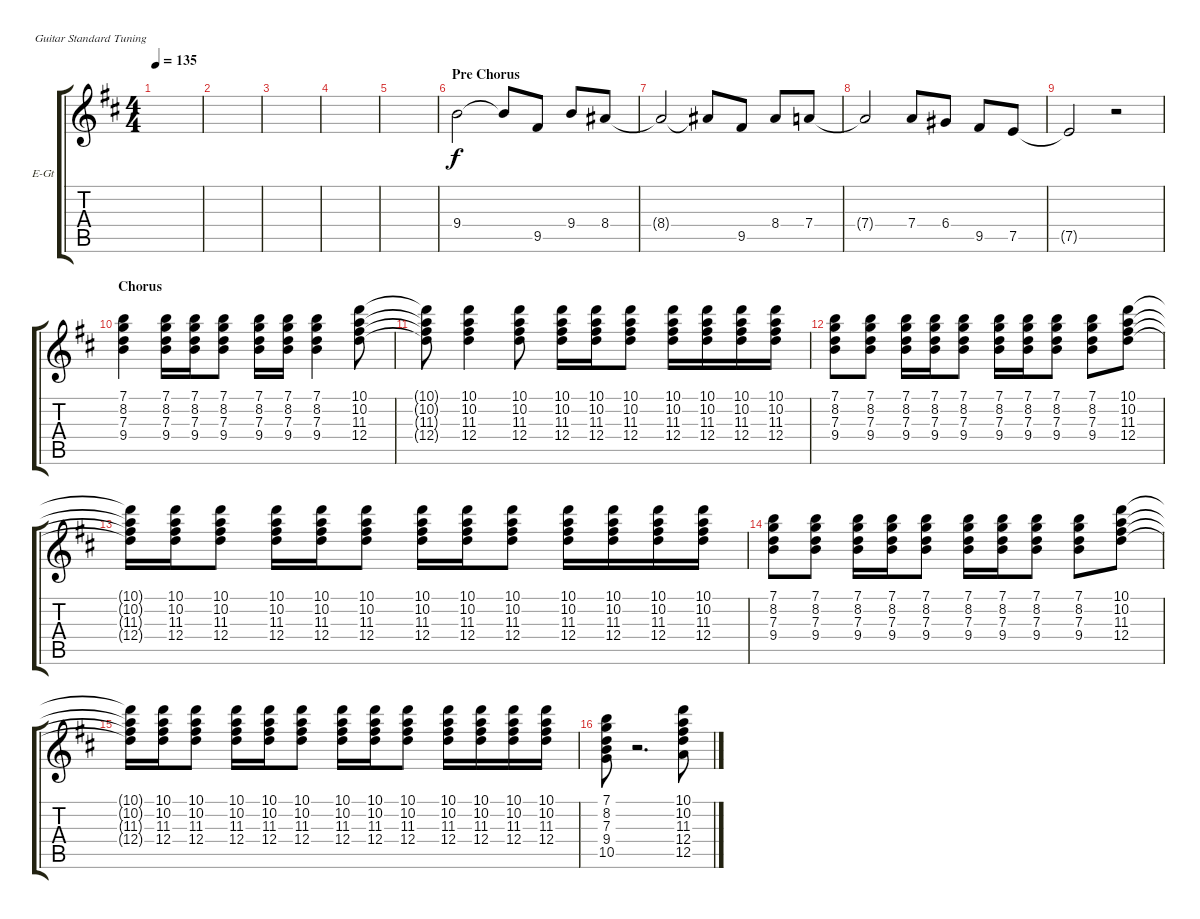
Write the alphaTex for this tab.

\defaultSystemsLayout 4
\bracketExtendMode groupsimilarinstruments
\firstSystemTrackNameOrientation horizontal
\otherSystemsTrackNameOrientation horizontal
\track ("Guitar 2" "E-Gt") {instrument electricguitarclean}
\staff {score tabs}
\tuning (E4 B3 G3 D3 A2 E2)
\ts (4 4)
\tempo 135
\clef g2
\ks bminor
|
|
|
|
|
\section ("" "Pre Chorus")
9.4.2 9.4{t}.8 9.5.8 9.4.8 8.4.8 |
8.4{t}.2 8.4{t}.8 9.5.8 8.4.8 7.4.8 |
7.4{t}.2 7.4.8 6.4.8 9.5.8 7.5.8 |
7.5{t}.2 r.2 |
\section ("" "Chorus")
(9.4 7.3 8.2 7.1).4 (9.4 7.3 8.2 7.1).16 (9.4 7.3 8.2 7.1).16 (9.4 7.3 8.2 7.1).8 (9.4 7.3 8.2 7.1).16 (9.4 7.3 8.2 7.1).16 (9.4 7.3 8.2 7.1).4 (10.1 10.2 11.3 12.4).8 |
(10.1{t} 10.2{t} 11.3{t} 12.4{t}).8 (10.1 10.2 11.3 12.4).4 (10.1 10.2 11.3 12.4).8 (10.1 10.2 11.3 12.4).16 (10.1 10.2 11.3 12.4).16 (10.1 10.2 11.3 12.4).8 (10.1 10.2 11.3 12.4).16 (10.1 10.2 11.3 12.4).16 (10.1 10.2 11.3 12.4).16 (10.1 10.2 11.3 12.4).16 |
(9.4 7.3 8.2 7.1).8 (9.4 7.3 8.2 7.1).8 (9.4 7.3 8.2 7.1).16 (9.4 7.3 8.2 7.1).16 (9.4 7.3 8.2 7.1).8 (9.4 7.3 8.2 7.1).16 (9.4 7.3 8.2 7.1).16 (9.4 7.3 8.2 7.1).8 (9.4 7.3 8.2 7.1).8 (10.1 10.2 11.3 12.4).8 |
(10.1{t} 10.2{t} 11.3{t} 12.4{t}).16 (10.1 10.2 11.3 12.4).16 (10.1 10.2 11.3 12.4).8 (10.1 10.2 11.3 12.4).16 (10.1 10.2 11.3 12.4).16 (10.1 10.2 11.3 12.4).8 (10.1 10.2 11.3 12.4).16 (10.1 10.2 11.3 12.4).16 (10.1 10.2 11.3 12.4).8 (10.1 10.2 11.3 12.4).16 (10.1 10.2 11.3 12.4).16 (10.1 10.2 11.3 12.4).16 (10.1 10.2 11.3 12.4).16 |
(9.4 7.3 8.2 7.1).8 (9.4 7.3 8.2 7.1).8 (9.4 7.3 8.2 7.1).16 (9.4 7.3 8.2 7.1).16 (9.4 7.3 8.2 7.1).8 (9.4 7.3 8.2 7.1).16 (9.4 7.3 8.2 7.1).16 (9.4 7.3 8.2 7.1).8 (9.4 7.3 8.2 7.1).8 (10.1 10.2 11.3 12.4).8 |
(10.1{t} 10.2{t} 11.3{t} 12.4{t}).16 (10.1 10.2 11.3 12.4).16 (10.1 10.2 11.3 12.4).8 (10.1 10.2 11.3 12.4).16 (10.1 10.2 11.3 12.4).16 (10.1 10.2 11.3 12.4).8 (10.1 10.2 11.3 12.4).16 (10.1 10.2 11.3 12.4).16 (10.1 10.2 11.3 12.4).8 (10.1 10.2 11.3 12.4).16 (10.1 10.2 11.3 12.4).16 (10.1 10.2 11.3 12.4).16 (10.1 10.2 11.3 12.4).16 |
(10.5 9.4 7.3 8.2 7.1).8 r.2{d} (10.1 10.2 11.3 12.4 12.5).8
